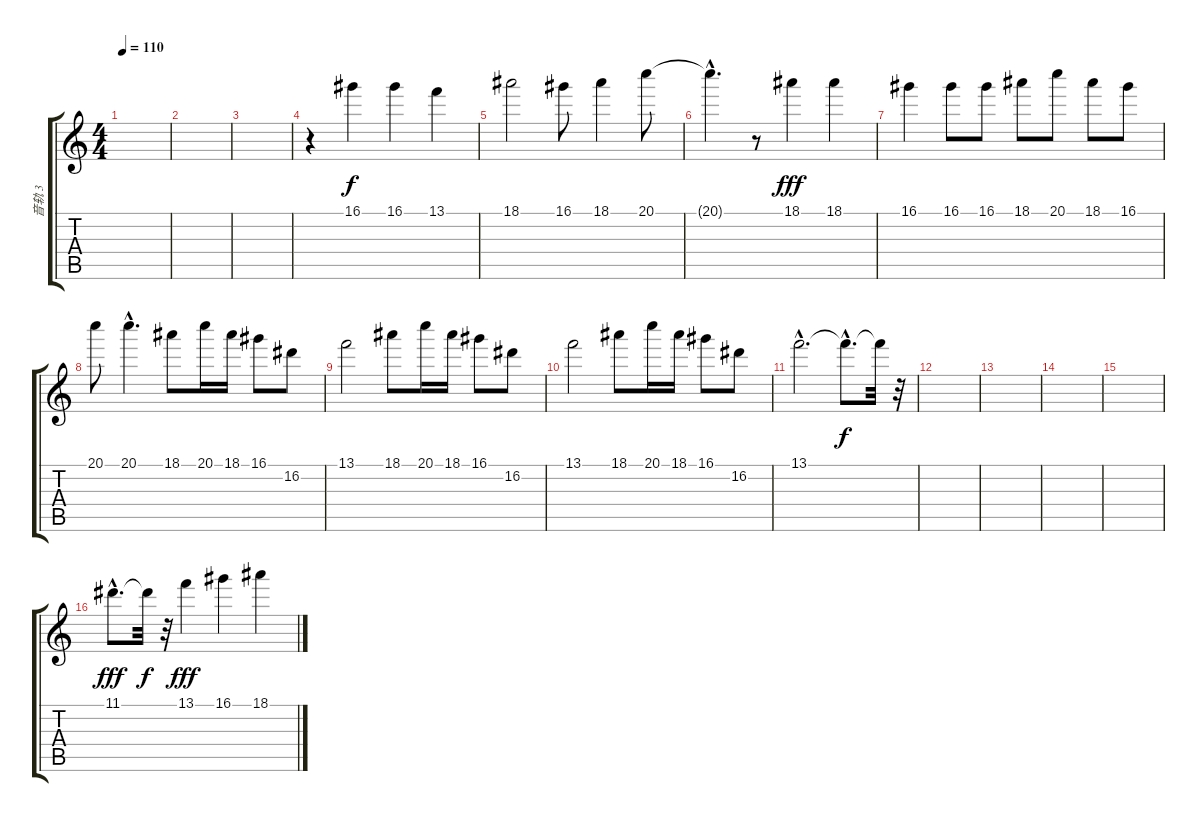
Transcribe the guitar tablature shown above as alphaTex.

\track ("音轨 3" "音轨 3") {instrument acousticguitarnylon}
\staff {score tabs}
\tuning (E4 B3 G3 D3 A2 E2) {hide}
\ts (4 4)
\tempo 110
\clef g2
\ks c
|
|
|
r.4 16.1.4 16.1.4 13.1.4 |
18.1.2 16.1.8 18.1.4 20.1.8 |
20.1{hac t}.4{d dy f} r.8 18.1.4{dy fff} 18.1.4 |
16.1.4 16.1.8 16.1.8 18.1.8 20.1.8 18.1.8 16.1.8 |
20.1.8 20.1{hac}.4{d} 18.1.8 20.1.16 18.1.16 16.1.8 16.2.8 |
13.1.2 18.1.8 20.1.16 18.1.16 16.1.8 16.2.8 |
13.1.2 18.1.8 20.1.16 18.1.16 16.1.8 16.2.8 |
13.1{hac}.2{d} 13.1{hac t}.8{d dy f} 13.1{t}.32 r.32 |
|
|
|
|
11.1{hac}.8{d dy fff} 11.1{t}.32{dy f} r.32 13.1.4{dy fff} 16.1.4 18.1.4
